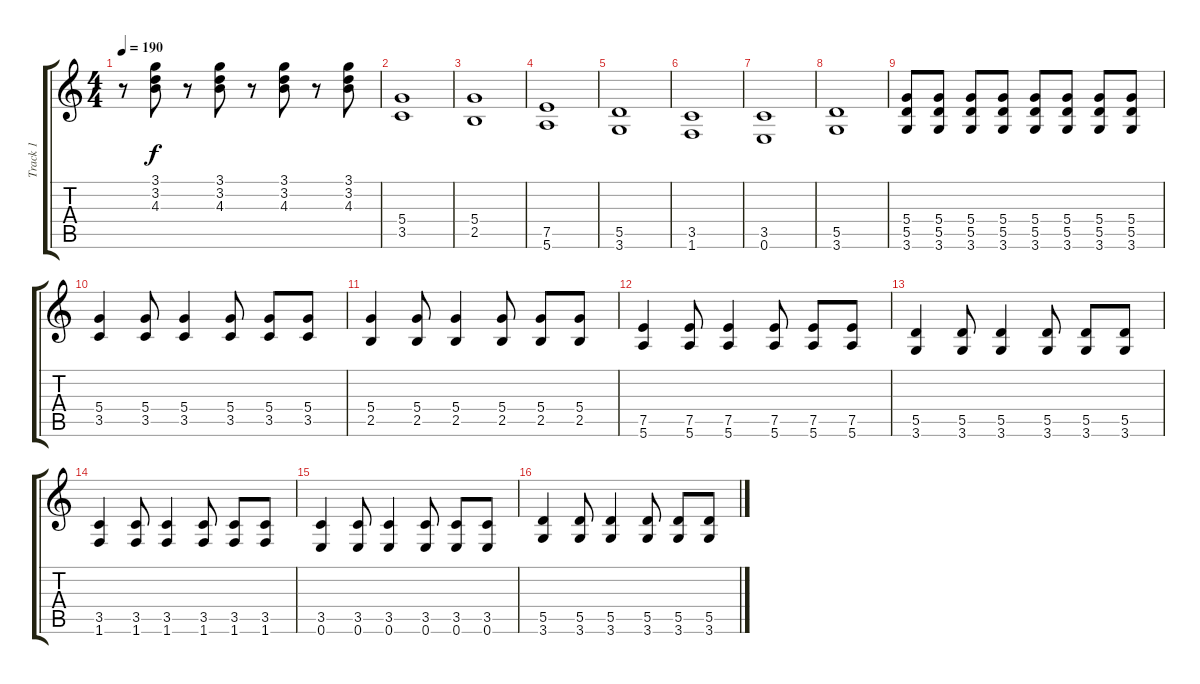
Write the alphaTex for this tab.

\track ("Track 1" "Track 1") {instrument electricguitarclean}
\staff {score tabs}
\tuning (E4 B3 G3 D3 A2 E2) {hide}
\ts (4 4)
\tempo 190
\clef g2
\ks c
r.8{dy f} (3.1 3.2 4.3).8 r.8 (3.1 3.2 4.3).8 r.8 (3.1 3.2 4.3).8 r.8 (3.1 3.2 4.3).8 |
(5.4 3.5).1{instrument distortionguitar} |
(5.4 2.5).1 |
(7.5 5.6).1 |
(5.5 3.6).1 |
(3.5 1.6).1 |
(3.5 0.6).1 |
(5.5 3.6).1 |
(5.4 5.5 3.6).8 (5.4 5.5 3.6).8 (5.4 5.5 3.6).8 (5.4 5.5 3.6).8 (5.4 5.5 3.6).8 (5.4 5.5 3.6).8 (5.4 5.5 3.6).8 (5.4 5.5 3.6).8 |
(5.4 3.5).4 (5.4 3.5).8 (5.4 3.5).4 (5.4 3.5).8 (5.4 3.5).8 (5.4 3.5).8 |
(5.4 2.5).4 (5.4 2.5).8 (5.4 2.5).4 (5.4 2.5).8 (5.4 2.5).8 (5.4 2.5).8 |
(7.5 5.6).4 (7.5 5.6).8 (7.5 5.6).4 (7.5 5.6).8 (7.5 5.6).8 (7.5 5.6).8 |
(5.5 3.6).4 (5.5 3.6).8 (5.5 3.6).4 (5.5 3.6).8 (5.5 3.6).8 (5.5 3.6).8 |
(3.5 1.6).4 (3.5 1.6).8 (3.5 1.6).4 (3.5 1.6).8 (3.5 1.6).8 (3.5 1.6).8 |
(3.5 0.6).4 (3.5 0.6).8 (3.5 0.6).4 (3.5 0.6).8 (3.5 0.6).8 (3.5 0.6).8 |
(5.5 3.6).4 (5.5 3.6).8 (5.5 3.6).4 (5.5 3.6).8 (5.5 3.6).8 (5.5 3.6).8
